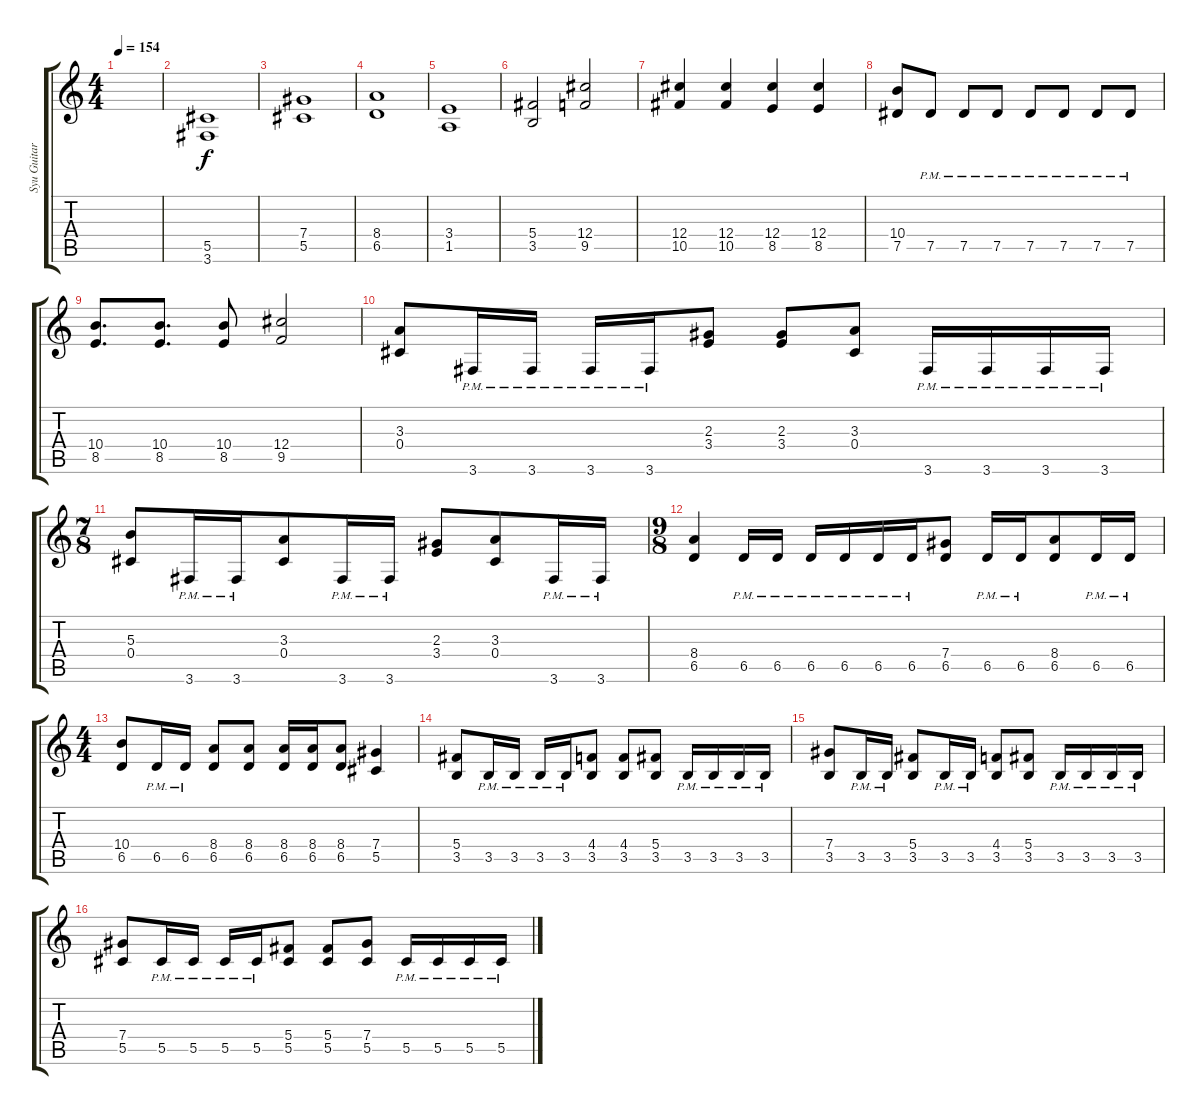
\track ("Syu Guitar I" "Syu Guitar") {instrument overdrivenguitar}
\staff {score tabs}
\tuning (Eb4 Bb3 Gb3 Db3 Ab2 Eb2) {hide}
\ts (4 4)
\tempo 154
\clef g2
\ks c
|
(5.5 3.6).1 |
(7.4 5.5).1 |
(8.4 6.5).1 |
(3.4 1.5).1 |
(5.4 3.5).2 (12.4 9.5).2 |
(12.4 10.5).4 (12.4 10.5).4 (12.4 8.5).4 (12.4 8.5).4 |
(10.4 7.5).8 7.5{pm}.8 7.5{pm}.8 7.5{pm}.8 7.5{pm}.8 7.5{pm}.8 7.5{pm}.8 7.5{pm}.8 |
(10.4 8.5).8{d} (10.4 8.5).8{d} (10.4 8.5).8 (12.4 9.5).2 |
(3.3 0.4).8 3.6{pm}.16 3.6{pm}.16 3.6{pm}.16 3.6{pm}.16 (2.3 3.4).8 (2.3 3.4).8 (3.3 0.4).8 3.6{pm}.16 3.6{pm}.16 3.6{pm}.16 3.6{pm}.16 |
\ts (7 8)
(5.3 0.4).8 3.6{pm}.16 3.6{pm}.16 (3.3 0.4).8 3.6{pm}.16 3.6{pm}.16 (2.3 3.4).8 (3.3 0.4).8 3.6{pm}.16 3.6{pm}.16 |
\ts (9 8)
(8.4 6.5).4 6.5{pm}.16 6.5{pm}.16 6.5{pm}.16 6.5{pm}.16 6.5{pm}.16 6.5{pm}.16 (7.4 6.5).8 6.5{pm}.16 6.5{pm}.16 (8.4 6.5).8 6.5{pm}.16 6.5{pm}.16 |
\ts (4 4)
(10.4 6.5).8 6.5{pm}.16 6.5{pm}.16 (8.4 6.5).8 (8.4 6.5).8 (8.4 6.5).16 (8.4 6.5).16 (8.4 6.5).8 (7.4 5.5).4 |
(5.4 3.5).8 3.5{pm}.16 3.5{pm}.16 3.5{pm}.16 3.5{pm}.16 (4.4 3.5).8 (4.4 3.5).8 (5.4 3.5).8 3.5{pm}.16 3.5{pm}.16 3.5{pm}.16 3.5{pm}.16 |
(7.4 3.5).8 3.5{pm}.16 3.5{pm}.16 (5.4 3.5).8 3.5{pm}.16 3.5{pm}.16 (4.4 3.5).8 (5.4 3.5).8 3.5{pm}.16 3.5{pm}.16 3.5{pm}.16 3.5{pm}.16 |
(7.4 5.5).8 5.5{pm}.16 5.5{pm}.16 5.5{pm}.16 5.5{pm}.16 (5.4 5.5).8 (5.4 5.5).8 (7.4 5.5).8 5.5{pm}.16 5.5{pm}.16 5.5{pm}.16 5.5{pm}.16
